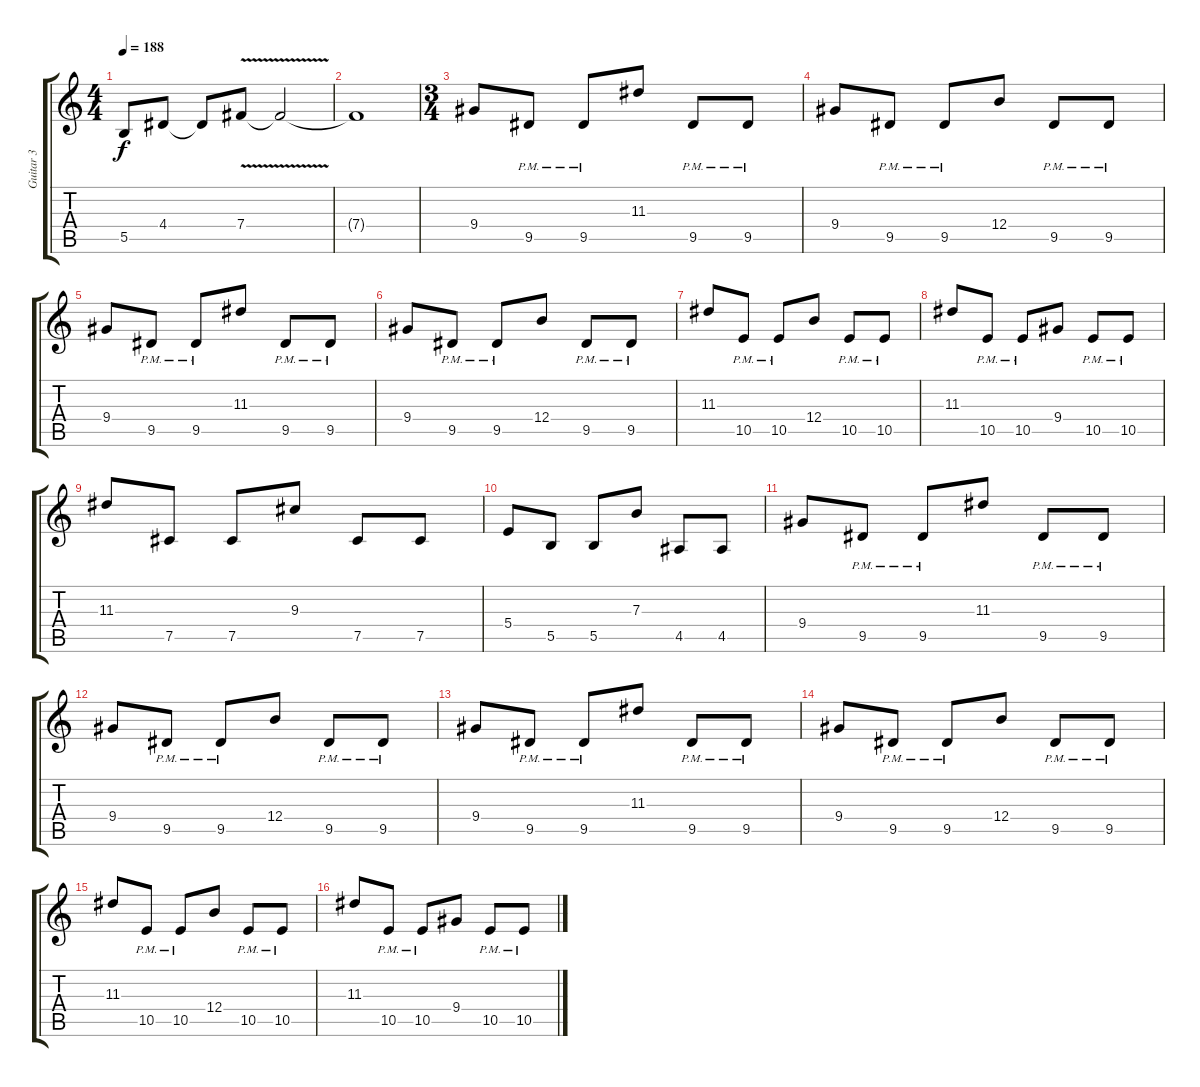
\track ("Guitar 3" "Guitar 3") {instrument distortionguitar}
\staff {score tabs}
\tuning (Db4 Ab3 E3 B2 Gb2 Db2) {hide}
\ts (4 4)
\tempo 188
\clef g2
\ks c
5.5{t}.8{dy f} 4.4.8 4.4{t}.8 7.4{v}.8 7.4{t}.2 |
7.4{t}.1 |
\ts (3 4)
9.4.8 9.5{pm}.8 9.5{pm}.8 11.3.8 9.5{pm}.8 9.5{pm}.8 |
9.4.8 9.5{pm}.8 9.5{pm}.8 12.4.8 9.5{pm}.8 9.5{pm}.8 |
9.4.8 9.5{pm}.8 9.5{pm}.8 11.3.8 9.5{pm}.8 9.5{pm}.8 |
9.4.8 9.5{pm}.8 9.5{pm}.8 12.4.8 9.5{pm}.8 9.5{pm}.8 |
11.3.8 10.5{pm}.8 10.5{pm}.8 12.4.8 10.5{pm}.8 10.5{pm}.8 |
11.3.8 10.5{pm}.8 10.5{pm}.8 9.4.8 10.5{pm}.8 10.5{pm}.8 |
11.3.8 7.5.8 7.5.8 9.3.8 7.5.8 7.5.8 |
5.4.8 5.5.8 5.5.8 7.3.8 4.5.8 4.5.8 |
9.4.8 9.5{pm}.8 9.5{pm}.8 11.3.8 9.5{pm}.8 9.5{pm}.8 |
9.4.8 9.5{pm}.8 9.5{pm}.8 12.4.8 9.5{pm}.8 9.5{pm}.8 |
9.4.8 9.5{pm}.8 9.5{pm}.8 11.3.8 9.5{pm}.8 9.5{pm}.8 |
9.4.8 9.5{pm}.8 9.5{pm}.8 12.4.8 9.5{pm}.8 9.5{pm}.8 |
11.3.8 10.5{pm}.8 10.5{pm}.8 12.4.8 10.5{pm}.8 10.5{pm}.8 |
11.3.8 10.5{pm}.8 10.5{pm}.8 9.4.8 10.5{pm}.8 10.5{pm}.8
